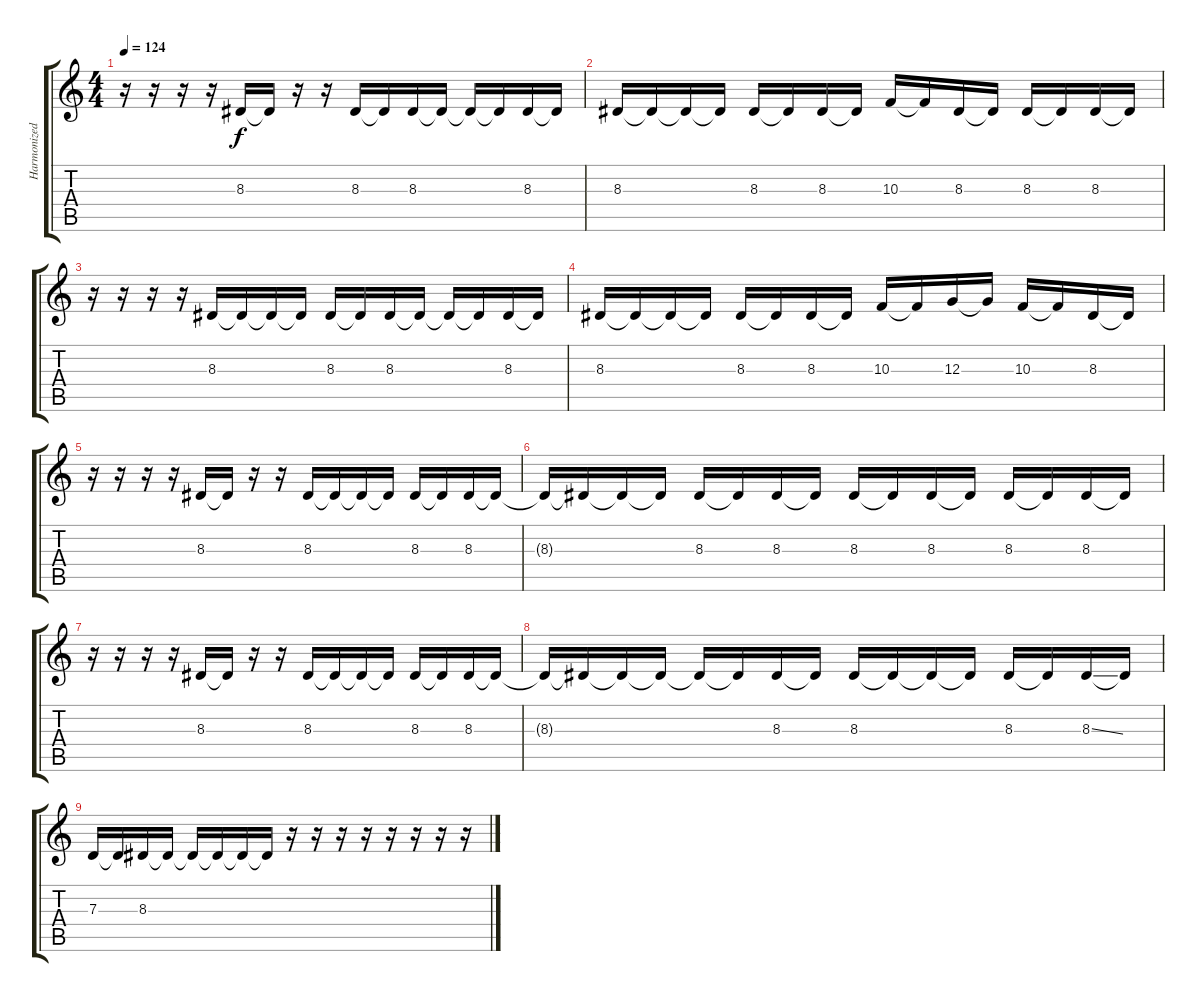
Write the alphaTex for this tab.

\track ("Harmonized Vocals" "Harmonized") {instrument trumpet}
\staff {score tabs}
\tuning (E4 B3 G3 D3 A2 E2) {hide}
\ts (4 4)
\tempo 124
\clef g2
\ks c
r.16{dy f} r.16 r.16 r.16 8.3.16 8.3{t}.16 r.16 r.16 8.3.16 8.3{t}.16 8.3.16 8.3{t}.16 8.3{t}.16 8.3{t}.16 8.3.16 8.3{t}.16 |
8.3.16 8.3{t}.16 8.3{t}.16 8.3{t}.16 8.3.16 8.3{t}.16 8.3.16 8.3{t}.16 10.3.16 10.3{t}.16 8.3.16 8.3{t}.16 8.3.16 8.3{t}.16 8.3.16 8.3{t}.16 |
r.16 r.16 r.16 r.16 8.3.16 8.3{t}.16 8.3{t}.16 8.3{t}.16 8.3.16 8.3{t}.16 8.3.16 8.3{t}.16 8.3{t}.16 8.3{t}.16 8.3.16 8.3{t}.16 |
8.3.16 8.3{t}.16 8.3{t}.16 8.3{t}.16 8.3.16 8.3{t}.16 8.3.16 8.3{t}.16 10.3.16 10.3{t}.16 12.3.16 12.3{t}.16 10.3.16 10.3{t}.16 8.3.16 8.3{t}.16 |
r.16 r.16 r.16 r.16 8.3.16 8.3{t}.16 r.16 r.16 8.3.16 8.3{t}.16 8.3{t}.16 8.3{t}.16 8.3.16 8.3{t}.16 8.3.16 8.3{t}.16 |
8.3{t}.16 8.3{t}.16 8.3{t}.16 8.3{t}.16 8.3.16 8.3{t}.16 8.3.16 8.3{t}.16 8.3.16 8.3{t}.16 8.3.16 8.3{t}.16 8.3.16 8.3{t}.16 8.3.16 8.3{t}.16 |
r.16 r.16 r.16 r.16 8.3.16 8.3{t}.16 r.16 r.16 8.3.16 8.3{t}.16 8.3{t}.16 8.3{t}.16 8.3.16 8.3{t}.16 8.3.16 8.3{t}.16 |
8.3{t}.16 8.3{t}.16 8.3{t}.16 8.3{t}.16 8.3{t}.16 8.3{t}.16 8.3.16 8.3{t}.16 8.3.16 8.3{t}.16 8.3{t}.16 8.3{t}.16 8.3.16 8.3{t}.16 8.3{ss}.16 8.3{t}.16 |
7.3.16 7.3{t}.16 8.3.16 8.3{t}.16 8.3{t}.16 8.3{t}.16 8.3{t}.16 8.3{t}.16 r.16 r.16 r.16 r.16 r.16 r.16 r.16 r.16
